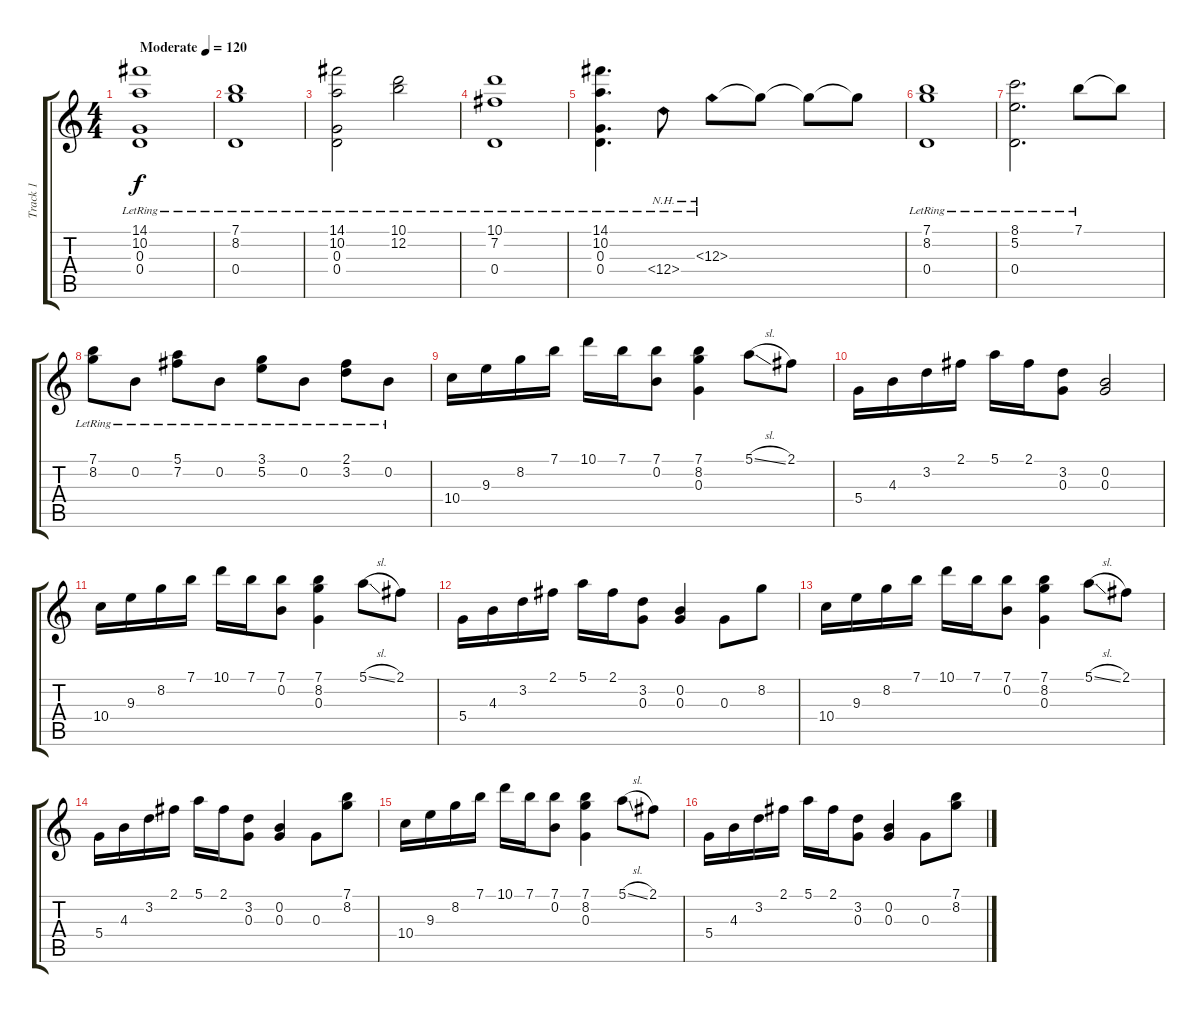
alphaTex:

\track ("Track 1" "Track 1") {instrument acousticguitarnylon}
\staff {score tabs}
\tuning (E4 B3 G3 D3 A2 E2) {hide}
\ts (4 4)
\tempo (120 "Moderate")
\clef g2
\ks c
(14.1{lr} 10.2{lr} 0.3{lr} 0.4{lr}).1{dy f instrument acousticguitarnylon} |
(7.1{lr} 8.2{lr} 0.4{lr}).1 |
(14.1{lr} 10.2{lr} 0.3{lr} 0.4{lr}).2 (10.1{lr} 12.2{lr}).2 |
(10.1{lr} 7.2{lr} 0.4{lr}).1 |
(14.1{lr} 10.2{lr} 0.3{lr} 0.4{lr}).4{d} 12.4{nh lr}.8 12.3{nh lr}.8 12.3{t}.8 12.3{t}.8 12.3{t}.8 |
(7.1{lr} 8.2{lr} 0.4{lr}).1 |
(8.1{lr} 5.2{lr} 0.4{lr}).2{d} 7.1{lr}.8 7.1{t}.8 |
(7.1{lr} 8.2{lr}).8 0.2{lr}.8 (5.1{lr} 7.2{lr}).8 0.2{lr}.8 (3.1{lr} 5.2{lr}).8 0.2{lr}.8 (2.1{lr} 3.2{lr}).8 0.2{lr}.8 |
10.4.16 9.3.16 8.2.16 7.1.16 10.1.16 7.1.16 (7.1 0.2).8 (7.1 8.2 0.3).4 5.1{sl}.8 2.1.8 |
5.4.16 4.3.16 3.2.16 2.1.16 5.1.16 2.1.16 (3.2 0.3).8 (0.2 0.3).2 |
10.4.16 9.3.16 8.2.16 7.1.16 10.1.16 7.1.16 (7.1 0.2).8 (7.1 8.2 0.3).4 5.1{sl}.8 2.1.8 |
5.4.16 4.3.16 3.2.16 2.1.16 5.1.16 2.1.16 (3.2 0.3).8 (0.2 0.3).4 0.3.8 8.2.8 |
10.4.16 9.3.16 8.2.16 7.1.16 10.1.16 7.1.16 (7.1 0.2).8 (7.1 8.2 0.3).4 5.1{sl}.8 2.1.8 |
5.4.16 4.3.16 3.2.16 2.1.16 5.1.16 2.1.16 (3.2 0.3).8 (0.2 0.3).4 0.3.8 (7.1 8.2).8 |
10.4.16 9.3.16 8.2.16 7.1.16 10.1.16 7.1.16 (7.1 0.2).8 (7.1 8.2 0.3).4 5.1{sl}.8 2.1.8 |
5.4.16 4.3.16 3.2.16 2.1.16 5.1.16 2.1.16 (3.2 0.3).8 (0.2 0.3).4 0.3.8 (7.1 8.2).8
